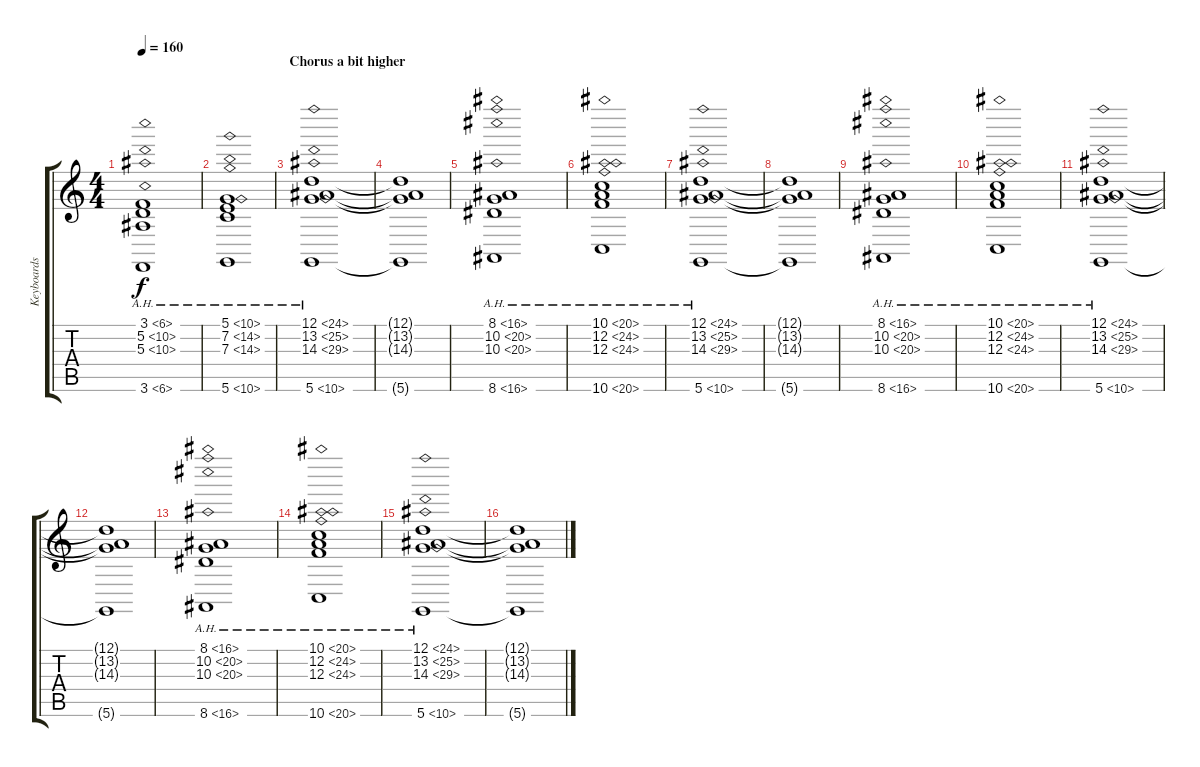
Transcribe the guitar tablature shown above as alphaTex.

\track ("Keyboards II" "Keyboards ") {instrument stringensemble1}
\staff {score tabs}
\tuning (D4 A3 F3 C3 G2 D2) {hide}
\ts (4 4)
\tempo 160
\clef g2
\ks c
(3.1{ah 3} 5.2{ah 5} 5.3{ah 5} 3.6{ah 3}).1{dy f} |
(5.1{ah 5} 7.2{ah 7} 7.3{ah 7} 5.6{ah 5}).1 |
\section ("" "Chorus a bit higher")
(12.1{ah 12} 13.2{ah 12} 14.3{ah 15} 5.6{ah 5}).1 |
(12.1{t} 13.2{t} 14.3{t} 5.6{t}).1 |
(8.1{ah 8} 10.2{ah 10} 10.3{ah 10} 8.6{ah 8}).1 |
(10.1{ah 10} 12.2{ah 12} 12.3{ah 12} 10.6{ah 10}).1 |
(12.1{ah 12} 13.2{ah 12} 14.3{ah 15} 5.6{ah 5}).1 |
(12.1{t} 13.2{t} 14.3{t} 5.6{t}).1 |
(8.1{ah 8} 10.2{ah 10} 10.3{ah 10} 8.6{ah 8}).1 |
(10.1{ah 10} 12.2{ah 12} 12.3{ah 12} 10.6{ah 10}).1 |
(12.1{ah 12} 13.2{ah 12} 14.3{ah 15} 5.6{ah 5}).1 |
(12.1{t} 13.2{t} 14.3{t} 5.6{t}).1 |
(8.1{ah 8} 10.2{ah 10} 10.3{ah 10} 8.6{ah 8}).1 |
(10.1{ah 10} 12.2{ah 12} 12.3{ah 12} 10.6{ah 10}).1 |
(12.1{ah 12} 13.2{ah 12} 14.3{ah 15} 5.6{ah 5}).1 |
(12.1{t} 13.2{t} 14.3{t} 5.6{t}).1
